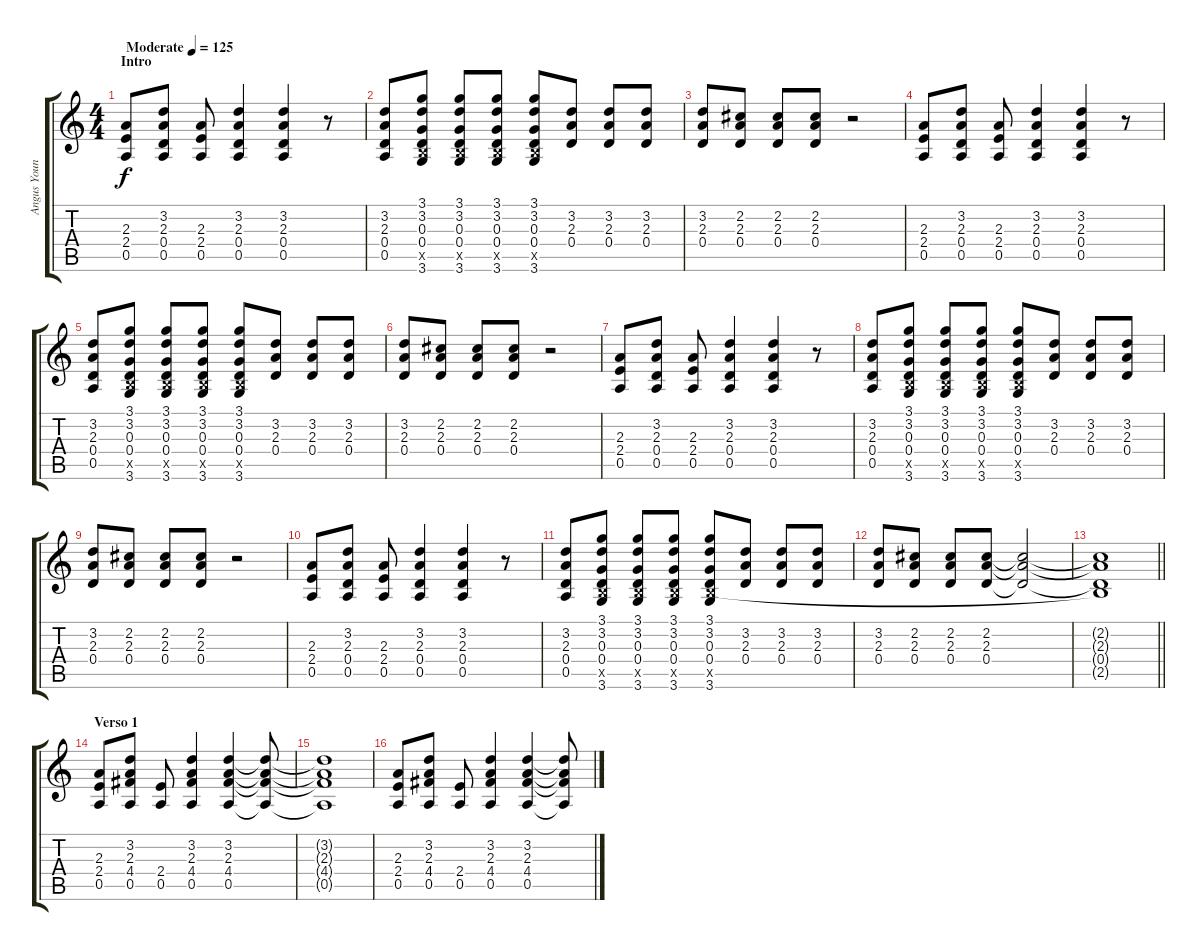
\track ("Angus Young" "Angus Youn") {instrument distortionguitar}
\staff {score tabs}
\tuning (E4 B3 G3 D3 A2 E2) {hide}
\ts (4 4)
\section ("" "Intro")
\tempo (125 "Moderate")
\clef g2
\ks c
(2.3 2.4 0.5).8{dy f instrument distortionguitar} (3.2 2.3 0.4 0.5).8 (2.3 2.4 0.5).8 (3.2 2.3 0.4 0.5).4 (3.2 2.3 0.4 0.5).4 r.8 |
(3.2 2.3 0.4 0.5).8 (3.1 3.2 0.3 0.4 2.5{x} 3.6).8 (3.1 3.2 0.3 0.4 2.5{x} 3.6).8 (3.1 3.2 0.3 0.4 2.5{x} 3.6).8 (3.1 3.2 0.3 0.4 2.5{x} 3.6).8 (3.2 2.3 0.4).8 (3.2 2.3 0.4).8 (3.2 2.3 0.4).8 |
(3.2 2.3 0.4).8 (2.2 2.3 0.4).8 (2.2 2.3 0.4).8 (2.2 2.3 0.4).8 r.2 |
(2.3 2.4 0.5).8 (3.2 2.3 0.4 0.5).8 (2.3 2.4 0.5).8 (3.2 2.3 0.4 0.5).4 (3.2 2.3 0.4 0.5).4 r.8 |
(3.2 2.3 0.4 0.5).8 (3.1 3.2 0.3 0.4 2.5{x} 3.6).8 (3.1 3.2 0.3 0.4 2.5{x} 3.6).8 (3.1 3.2 0.3 0.4 2.5{x} 3.6).8 (3.1 3.2 0.3 0.4 2.5{x} 3.6).8 (3.2 2.3 0.4).8 (3.2 2.3 0.4).8 (3.2 2.3 0.4).8 |
(3.2 2.3 0.4).8 (2.2 2.3 0.4).8 (2.2 2.3 0.4).8 (2.2 2.3 0.4).8 r.2 |
(2.3 2.4 0.5).8 (3.2 2.3 0.4 0.5).8 (2.3 2.4 0.5).8 (3.2 2.3 0.4 0.5).4 (3.2 2.3 0.4 0.5).4 r.8 |
(3.2 2.3 0.4 0.5).8 (3.1 3.2 0.3 0.4 2.5{x} 3.6).8 (3.1 3.2 0.3 0.4 2.5{x} 3.6).8 (3.1 3.2 0.3 0.4 2.5{x} 3.6).8 (3.1 3.2 0.3 0.4 2.5{x} 3.6).8 (3.2 2.3 0.4).8 (3.2 2.3 0.4).8 (3.2 2.3 0.4).8 |
(3.2 2.3 0.4).8 (2.2 2.3 0.4).8 (2.2 2.3 0.4).8 (2.2 2.3 0.4).8 r.2 |
(2.3 2.4 0.5).8 (3.2 2.3 0.4 0.5).8 (2.3 2.4 0.5).8 (3.2 2.3 0.4 0.5).4 (3.2 2.3 0.4 0.5).4 r.8 |
(3.2 2.3 0.4 0.5).8 (3.1 3.2 0.3 0.4 2.5{x} 3.6).8 (3.1 3.2 0.3 0.4 2.5{x} 3.6).8 (3.1 3.2 0.3 0.4 2.5{x} 3.6).8 (3.1 3.2 0.3 0.4 2.5{x} 3.6).8 (3.2 2.3 0.4).8 (3.2 2.3 0.4).8 (3.2 2.3 0.4).8 |
(3.2 2.3 0.4).8 (2.2 2.3 0.4).8 (2.2 2.3 0.4).8 (2.2 2.3 0.4).8 (2.2{t} 2.3{t} 0.4{t}).2 |
\barLineRight lightlight
(2.2{t} 2.3{t} 0.4{t} 2.5{t}).1 |
\section ("" "Verso 1")
(2.3 2.4 0.5).8 (3.2 2.3 4.4 0.5).8 (2.4 0.5).8 (3.2 2.3 4.4 0.5).4 (3.2 2.3 4.4 0.5).4 (3.2{t} 2.3{t} 4.4{t} 0.5{t}).8 |
(3.2{t} 2.3{t} 4.4{t} 0.5{t}).1 |
(2.3 2.4 0.5).8 (3.2 2.3 4.4 0.5).8 (2.4 0.5).8 (3.2 2.3 4.4 0.5).4 (3.2 2.3 4.4 0.5).4 (3.2{t} 2.3{t} 4.4{t} 0.5{t}).8
